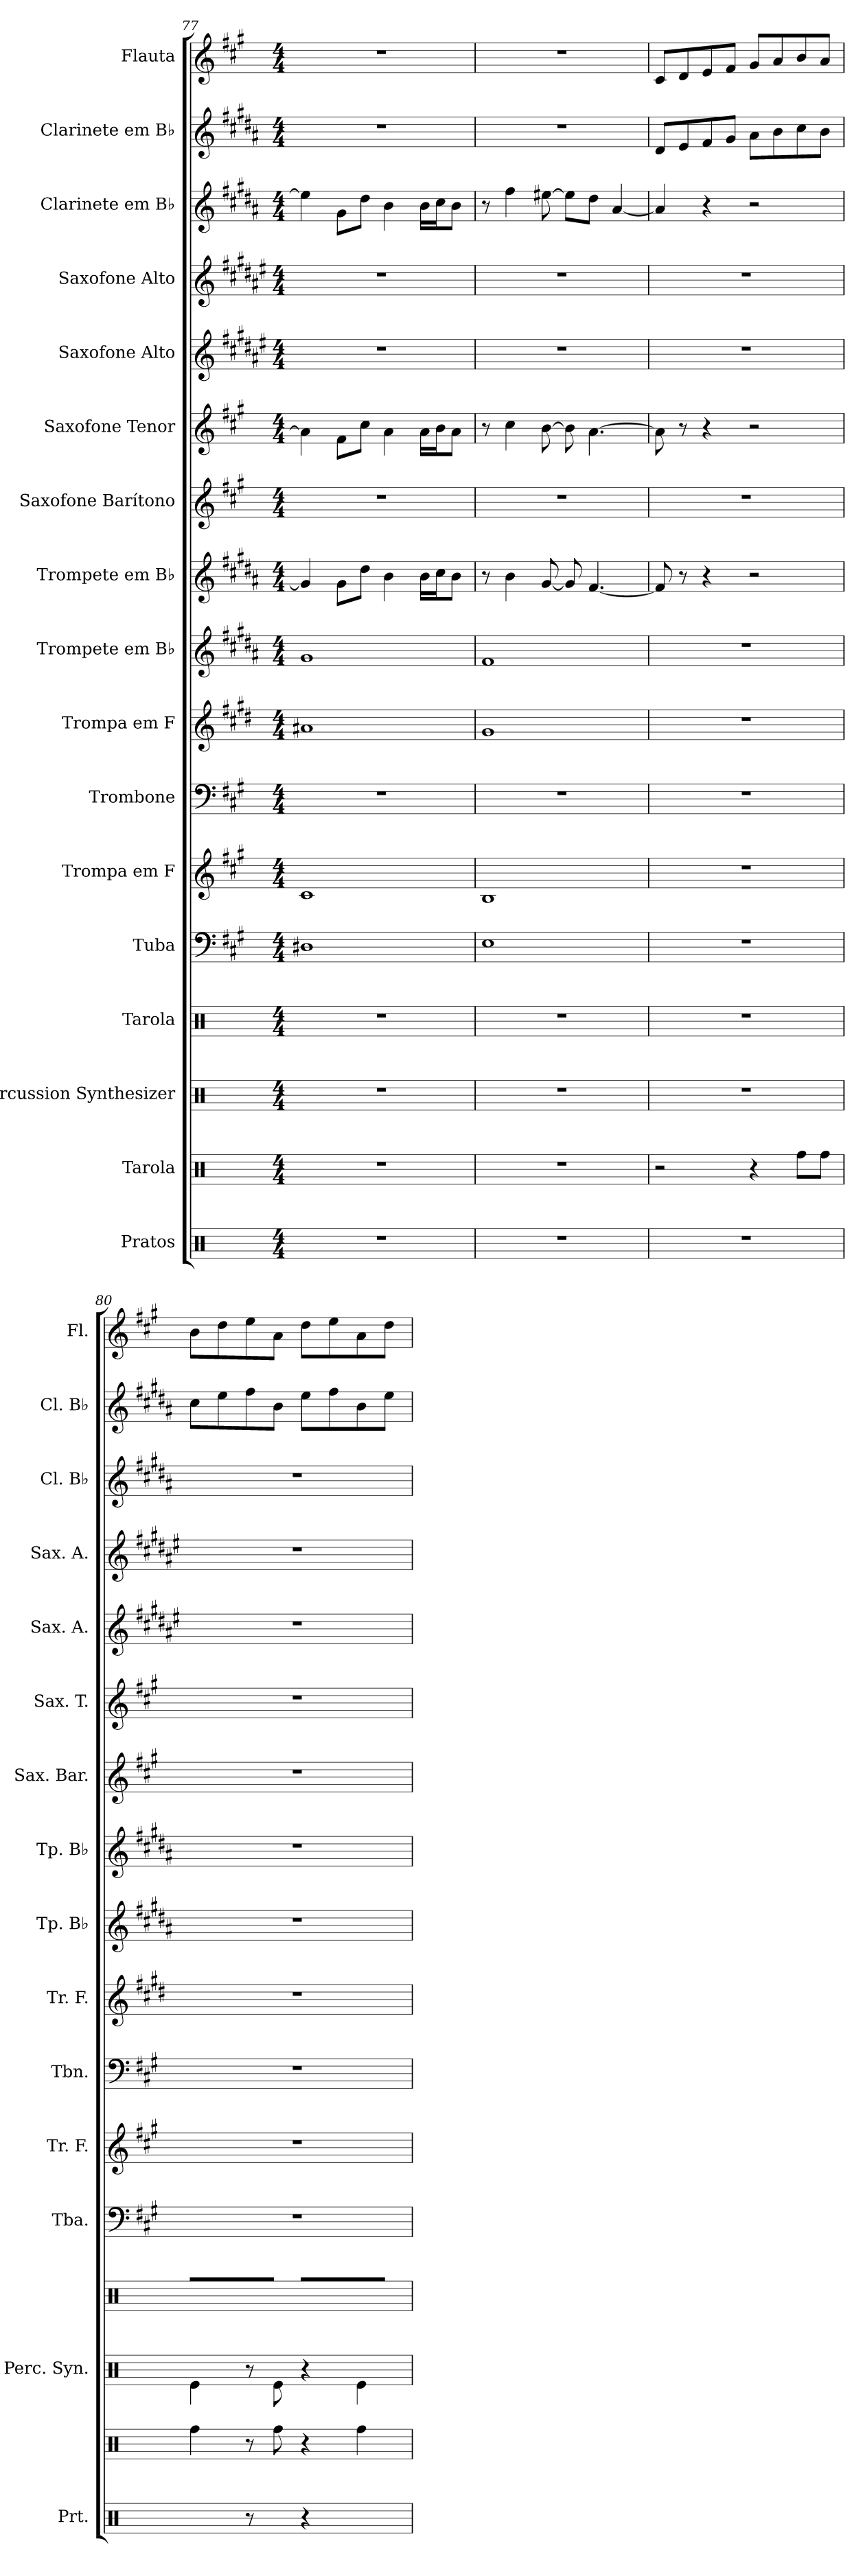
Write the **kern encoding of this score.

**kern	**kern	**kern	**kern	**kern	**kern	**kern	**kern	**kern	**kern	**kern	**kern	**kern	**kern	**kern	**kern	**kern
*part17	*part16	*part15	*part14	*part13	*part12	*part11	*part10	*part9	*part8	*part7	*part6	*part5	*part4	*part3	*part2	*part1
*staff17	*staff16	*staff15	*staff14	*staff13	*staff12	*staff11	*staff10	*staff9	*staff8	*staff7	*staff6	*staff5	*staff4	*staff3	*staff2	*staff1
*I"Pratos	*I"Tarola	*I"Percussion Synthesizer	*I"Tarola	*I"Tuba	*I"Trompa em F	*I"Trombone	*I"Trompa em F	*I"Trompete em B♭	*I"Trompete em B♭	*I"Saxofone Barítono	*I"Saxofone Tenor	*I"Saxofone Alto	*I"Saxofone Alto	*I"Clarinete em B♭	*I"Clarinete em B♭	*I"Flauta
*I'Prt.	*	*I'Perc. Syn.	*	*I'Tba.	*I'Tr. F.	*I'Tbn.	*I'Tr. F.	*I'Tp. B♭	*I'Tp. B♭	*I'Sax. Bar.	*I'Sax. T.	*I'Sax. A.	*I'Sax. A.	*I'Cl. B♭	*I'Cl. B♭	*I'Fl.
!!LO:PB:g=z
*clefX	*clefX	*clefX	*clefX	*clefF4	*clefG2	*clefF4	*clefG2	*clefG2	*clefG2	*clefG2	*clefG2	*clefG2	*clefG2	*clefG2	*clefG2	*clefG2
*	*	*	*	*	*ITrd4c7	*	*ITrd4c7	*ITrd1c2	*ITrd1c2	*ITrd12c21	*ITrd8c14	*ITrd5c9	*ITrd5c9	*ITrd1c2	*ITrd1c2	*
*k[]	*k[]	*k[]	*k[]	*k[f#c#g#]	*k[f#c#]	*k[f#c#g#]	*k[f#c#g#]	*k[f#c#g#]	*k[f#c#g#]	*k[f#c#g#]	*k[f#c#g#]	*k[f#c#g#]	*k[f#c#g#]	*k[f#c#g#]	*k[f#c#g#]	*k[f#c#g#]
*M4/4	*M4/4	*M4/4	*M4/4	*M4/4	*M4/4	*M4/4	*M4/4	*M4/4	*M4/4	*M4/4	*M4/4	*M4/4	*M4/4	*M4/4	*M4/4	*M4/4
=77	=77	=77	=77	=77	=77	=77	=77	=77	=77	=77	=77	=77	=77	=77	=77	=77
1r	1r	1r	1r	1D#X	1F#	1r	1d#X	1f#	4f#/]	1r	4A\]	1r	1r	4dd#\]	1r	1r
.	.	.	.	.	.	.	.	.	8f#\L	.	8F#\L	.	.	8f#\L	.	.
.	.	.	.	.	.	.	.	.	8cc#\J	.	8c#\J	.	.	8cc#\J	.	.
.	.	.	.	.	.	.	.	.	4a\	.	4A\	.	.	4a\	.	.
.	.	.	.	.	.	.	.	.	16a\LL	.	16A\LL	.	.	16a\LL	.	.
.	.	.	.	.	.	.	.	.	16b\J	.	16B\J	.	.	16b\J	.	.
.	.	.	.	.	.	.	.	.	8a\J	.	8A\J	.	.	8a\J	.	.
=78	=78	=78	=78	=78	=78	=78	=78	=78	=78	=78	=78	=78	=78	=78	=78	=78
1r	1r	1r	1r	1E	1E	1r	1c#	1e	8r	1r	8r	1r	1r	8r	1r	1r
.	.	.	.	.	.	.	.	.	4a\	.	4c#\	.	.	4ee\	.	.
.	.	.	.	.	.	.	.	.	[8f#/	.	[8B\	.	.	[8dd#X\	.	.
.	.	.	.	.	.	.	.	.	8f#/]	.	8B\]	.	.	8dd#\L]	.	.
.	.	.	.	.	.	.	.	.	[4.e/	.	[4.A\	.	.	8cc#\J	.	.
.	.	.	.	.	.	.	.	.	.	.	.	.	.	[4g#/	.	.
=79	=79	=79	=79	=79	=79	=79	=79	=79	=79	=79	=79	=79	=79	=79	=79	=79
1r	2r	1r	1r	1r	1r	1r	1r	1r	8e/]	1r	8A\]	1r	1r	4g#/]	8c#/L	8c#/L
.	.	.	.	.	.	.	.	.	8r	.	8r	.	.	.	8d/	8d/
.	.	.	.	.	.	.	.	.	4r	.	4r	.	.	4r	8e/	8e/
.	.	.	.	.	.	.	.	.	.	.	.	.	.	.	8f#/J	8f#/J
.	4r	.	.	.	.	.	.	.	2r	.	2r	.	.	2r	8g#\L	8g#/L
.	.	.	.	.	.	.	.	.	.	.	.	.	.	.	8a\	8a/
.	8Rff\L	.	.	.	.	.	.	.	.	.	.	.	.	.	8b\	8b/
.	8Rff\J	.	.	.	.	.	.	.	.	.	.	.	.	.	8a\J	8a/J
=80	=80	=80	=80	=80	=80	=80	=80	=80	=80	=80	=80	=80	=80	=80	=80	=80
4R/	4Rff\	4Re\	8R/L	1r	1r	1r	1r	1r	1r	1r	1r	1r	1r	1r	8b\L	8b\L
.	.	.	8R/	.	.	.	.	.	.	.	.	.	.	.	8dd\	8dd\
8r	8r	8r	8R/	.	.	.	.	.	.	.	.	.	.	.	8ee\	8ee\
8R/	8Rff\	8Re\	8R/J	.	.	.	.	.	.	.	.	.	.	.	8a\J	8a\J
4r	4r	4r	8R/L	.	.	.	.	.	.	.	.	.	.	.	8dd\L	8dd\L
.	.	.	8R/	.	.	.	.	.	.	.	.	.	.	.	8ee\	8ee\
4R/	4Rff\	4Re\	8R/	.	.	.	.	.	.	.	.	.	.	.	8a\	8a\
.	.	.	8R/J	.	.	.	.	.	.	.	.	.	.	.	8dd\J	8dd\J
=	=	=	=	=	=	=	=	=	=	=	=	=	=	=	=	=
*-	*-	*-	*-	*-	*-	*-	*-	*-	*-	*-	*-	*-	*-	*-	*-	*-
